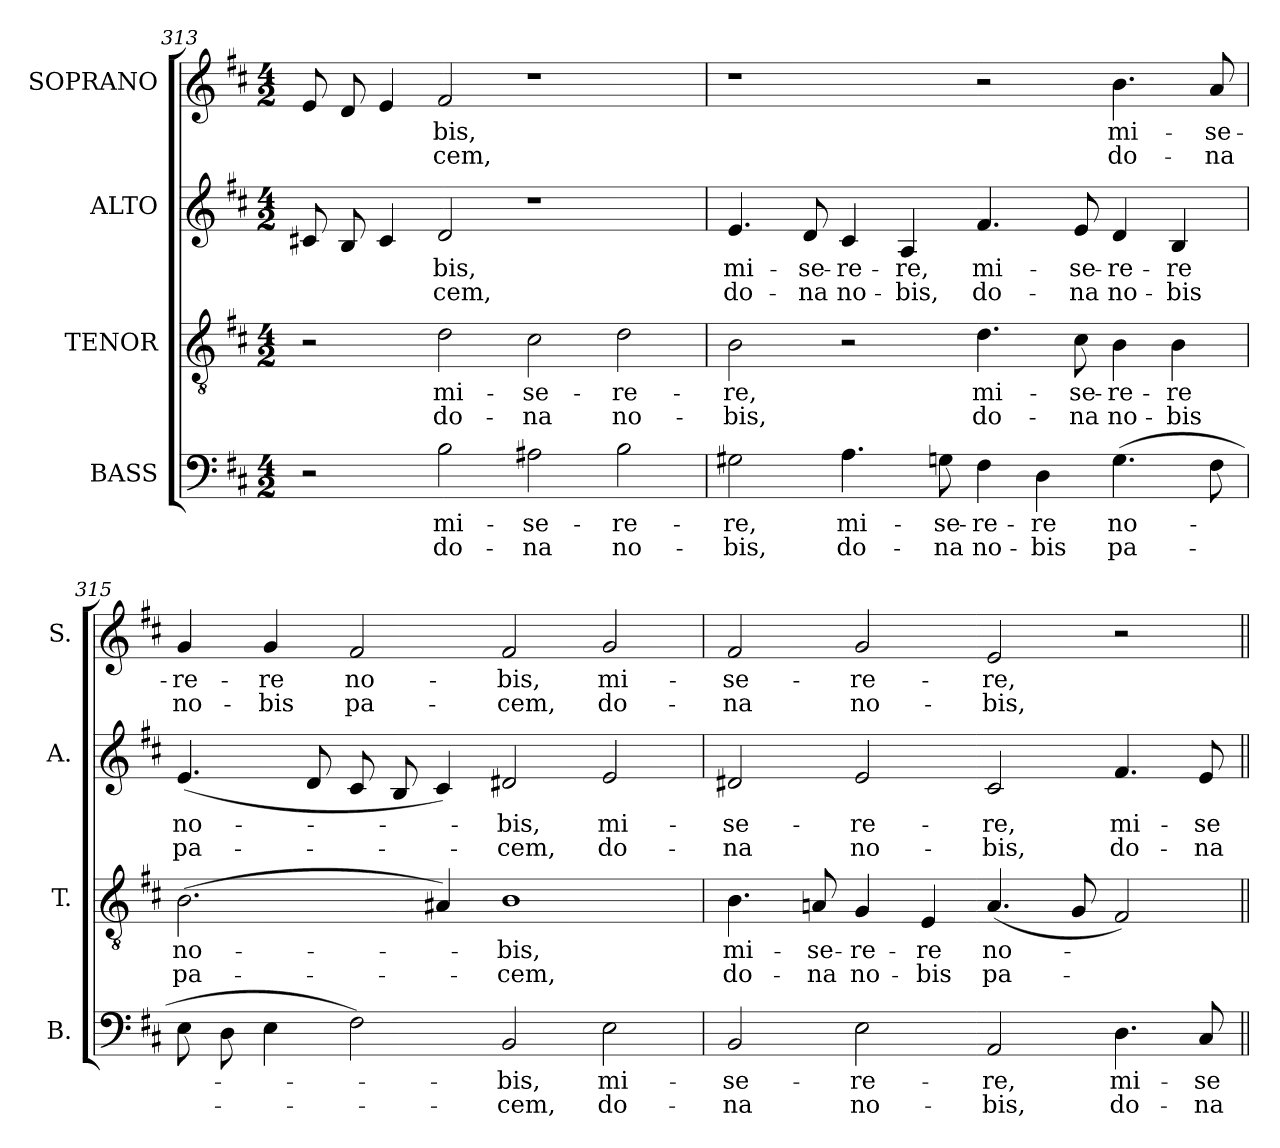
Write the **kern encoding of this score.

**kern	**text	**text	**kern	**text	**text	**kern	**text	**text	**kern	**text	**text
*part4	*part4	*part4	*part3	*part3	*part3	*part2	*part2	*part2	*part1	*part1	*part1
*staff4	*staff4	*staff4	*staff3	*staff3	*staff3	*staff2	*staff2	*staff2	*staff1	*staff1	*staff1
*I"BASS	*	*	*I"TENOR	*	*	*I"ALTO	*	*	*I"SOPRANO	*	*
*I'B.	*	*	*I'T.	*	*	*I'A.	*	*	*I'S.	*	*
*clefF4	*	*	*clefGv2	*	*	*clefG2	*	*	*clefG2	*	*
*	*	*	*ITrd7c12	*	*	*	*	*	*	*	*
*k[f#c#]	*	*	*k[f#c#]	*	*	*k[f#c#]	*	*	*k[f#c#]	*	*
*D:	*	*	*D:	*	*	*D:	*	*	*D:	*	*
*M4/2	*	*	*M4/2	*	*	*M4/2	*	*	*M4/2	*	*
=313	=313	=313	=313	=313	=313	=313	=313	=313	=313	=313	=313
2r	.	.	2r	.	.	8c#Xi/	.	.	8ei/	.	.
.	.	.	.	.	.	8Bi/	.	.	8di/	.	.
.	.	.	.	.	.	4c#i/	.	.	4ei/	.	.
!	!LO:LY:b:color=#000000	!LO:LY:b:color=#000000	!	!	!	!	!	!	!	!	!
!	!	!	!	!LO:LY:b:color=#000000	!LO:LY:b:color=#000000	!	!	!	!	!	!
!	!	!	!	!	!	!	!LO:LY:b:color=#000000	!LO:LY:b:color=#000000	!	!	!
!	!	!	!	!	!	!	!	!	!	!LO:LY:b:color=#000000	!LO:LY:b:color=#000000
2Bi\	mi-	do-	2Di\	mi-	do-	2di/	-bis,	-cem,	2f#i/	-bis,	-cem,
!	!LO:LY:b:color=#000000	!LO:LY:b:color=#000000	!	!	!	!	!	!	!	!	!
!	!	!	!	!LO:LY:b:color=#000000	!LO:LY:b:color=#000000	!	!	!	!	!	!
2A#Xi\	-se-	-na	2C#i\	-se-	-na	1r	.	.	1r	.	.
!	!LO:LY:b:color=#000000	!LO:LY:b:color=#000000	!	!	!	!	!	!	!	!	!
!	!	!	!	!LO:LY:b:color=#000000	!LO:LY:b:color=#000000	!	!	!	!	!	!
2Bi\	-re-	no-	2Di\	-re-	no-	.	.	.	.	.	.
=314	=314	=314	=314	=314	=314	=314	=314	=314	=314	=314	=314
!	!LO:LY:b:color=#000000	!LO:LY:b:color=#000000	!	!	!	!	!	!	!	!	!
!	!	!	!	!LO:LY:b:color=#000000	!LO:LY:b:color=#000000	!	!	!	!	!	!
!	!	!	!	!	!	!	!LO:LY:b:color=#000000	!LO:LY:b:color=#000000	!	!	!
2G#Xi\	-re,	-bis,	2BBi\	-re,	-bis,	4.ei/	mi-	do-	1r	.	.
!	!	!	!	!	!	!	!LO:LY:b:color=#000000	!LO:LY:b:color=#000000	!	!	!
.	.	.	.	.	.	8di/	-se-	-na	.	.	.
!	!LO:LY:b:color=#000000	!LO:LY:b:color=#000000	!	!	!	!	!	!	!	!	!
!	!	!	!	!	!	!	!LO:LY:b:color=#000000	!LO:LY:b:color=#000000	!	!	!
4.Ai\	mi-	do-	2r	.	.	4c#i/	-re-	no-	.	.	.
!	!	!	!	!	!	!	!LO:LY:b:color=#000000	!LO:LY:b:color=#000000	!	!	!
.	.	.	.	.	.	4Ai/	-re,	-bis,	.	.	.
!	!LO:LY:b:color=#000000	!LO:LY:b:color=#000000	!	!	!	!	!	!	!	!	!
8Gni\	-se-	-na	.	.	.	.	.	.	.	.	.
!	!LO:LY:b:color=#000000	!LO:LY:b:color=#000000	!	!	!	!	!	!	!	!	!
!	!	!	!	!LO:LY:b:color=#000000	!LO:LY:b:color=#000000	!	!	!	!	!	!
!	!	!	!	!	!	!	!LO:LY:b:color=#000000	!LO:LY:b:color=#000000	!	!	!
4F#i\	-re-	no-	4.Di\	mi-	do-	4.f#i/	mi-	do-	2r	.	.
!	!LO:LY:b:color=#000000	!LO:LY:b:color=#000000	!	!	!	!	!	!	!	!	!
4Di\	-re	-bis	.	.	.	.	.	.	.	.	.
!	!	!	!	!LO:LY:b:color=#000000	!LO:LY:b:color=#000000	!	!	!	!	!	!
!	!	!	!	!	!	!	!LO:LY:b:color=#000000	!LO:LY:b:color=#000000	!	!	!
.	.	.	8C#i\	-se-	-na	8ei/	-se-	-na	.	.	.
!	!LO:LY:b:color=#000000	!LO:LY:b:color=#000000	!	!	!	!	!	!	!	!	!
!	!	!	!	!LO:LY:b:color=#000000	!LO:LY:b:color=#000000	!	!	!	!	!	!
!	!	!	!	!	!	!	!LO:LY:b:color=#000000	!LO:LY:b:color=#000000	!	!	!
!	!	!	!	!	!	!	!	!	!	!LO:LY:b:color=#000000	!LO:LY:b:color=#000000
(4.Gi\	no-	pa-	4BBi\	-re-	no-	4di/	-re-	no-	4.bi\	mi-	do-
!	!	!	!	!LO:LY:b:color=#000000	!LO:LY:b:color=#000000	!	!	!	!	!	!
!	!	!	!	!	!	!	!LO:LY:b:color=#000000	!LO:LY:b:color=#000000	!	!	!
.	.	.	4BBi\	-re	-bis	4Bi/	-re	-bis	.	.	.
!	!	!	!	!	!	!	!	!	!	!LO:LY:b:color=#000000	!LO:LY:b:color=#000000
8F#i\	.	.	.	.	.	.	.	.	8ai/	-se-	-na
!!LO:LB:g=z
=315	=315	=315	=315	=315	=315	=315	=315	=315	=315	=315	=315
!	!	!	!	!LO:LY:b:color=#000000	!LO:LY:b:color=#000000	!	!	!	!	!	!
!	!	!	!	!	!	!	!LO:LY:b:color=#000000	!LO:LY:b:color=#000000	!	!	!
!	!	!	!	!	!	!	!	!	!	!LO:LY:b:color=#000000	!LO:LY:b:color=#000000
8Ei\	.	.	(2.BBi\	no-	pa-	(4.ei/	no-	pa-	4gi/	-re-	no-
8Di\	.	.	.	.	.	.	.	.	.	.	.
!	!	!	!	!	!	!	!	!	!	!LO:LY:b:color=#000000	!LO:LY:b:color=#000000
4Ei\	.	.	.	.	.	.	.	.	4gi/	-re	-bis
.	.	.	.	.	.	8di/	.	.	.	.	.
!	!	!	!	!	!	!	!	!	!	!LO:LY:b:color=#000000	!LO:LY:b:color=#000000
2F#i\)	.	.	.	.	.	8c#i/	.	.	2f#i/	no-	pa-
.	.	.	.	.	.	8Bi/	.	.	.	.	.
.	.	.	4AA#Xi/)	.	.	4c#i/)	.	.	.	.	.
!	!LO:LY:b:color=#000000	!LO:LY:b:color=#000000	!	!	!	!	!	!	!	!	!
!	!	!	!	!LO:LY:b:color=#000000	!LO:LY:b:color=#000000	!	!	!	!	!	!
!	!	!	!	!	!	!	!LO:LY:b:color=#000000	!LO:LY:b:color=#000000	!	!	!
!	!	!	!	!	!	!	!	!	!	!LO:LY:b:color=#000000	!LO:LY:b:color=#000000
2BBi/	-bis,	-cem,	1BBi	-bis,	-cem,	2d#Xi/	-bis,	-cem,	2f#i/	-bis,	-cem,
!	!LO:LY:b:color=#000000	!LO:LY:b:color=#000000	!	!	!	!	!	!	!	!	!
!	!	!	!	!	!	!	!LO:LY:b:color=#000000	!LO:LY:b:color=#000000	!	!	!
!	!	!	!	!	!	!	!	!	!	!LO:LY:b:color=#000000	!LO:LY:b:color=#000000
2Ei\	mi-	do-	.	.	.	2ei/	mi-	do-	2gi/	mi-	do-
=316	=316	=316	=316	=316	=316	=316	=316	=316	=316	=316	=316
!	!LO:LY:b:color=#000000	!LO:LY:b:color=#000000	!	!	!	!	!	!	!	!	!
!	!	!	!	!LO:LY:b:color=#000000	!LO:LY:b:color=#000000	!	!	!	!	!	!
!	!	!	!	!	!	!	!LO:LY:b:color=#000000	!LO:LY:b:color=#000000	!	!	!
!	!	!	!	!	!	!	!	!	!	!LO:LY:b:color=#000000	!LO:LY:b:color=#000000
2BBi/	-se-	-na	4.BBi\	mi-	do-	2d#Xi/	-se-	-na	2f#i/	-se-	-na
!	!	!	!	!LO:LY:b:color=#000000	!LO:LY:b:color=#000000	!	!	!	!	!	!
.	.	.	8AAni/	-se-	-na	.	.	.	.	.	.
!	!LO:LY:b:color=#000000	!LO:LY:b:color=#000000	!	!	!	!	!	!	!	!	!
!	!	!	!	!LO:LY:b:color=#000000	!LO:LY:b:color=#000000	!	!	!	!	!	!
!	!	!	!	!	!	!	!LO:LY:b:color=#000000	!LO:LY:b:color=#000000	!	!	!
!	!	!	!	!	!	!	!	!	!	!LO:LY:b:color=#000000	!LO:LY:b:color=#000000
2Ei\	-re-	no-	4GGi/	-re-	no-	2ei/	-re-	no-	2gi/	-re-	no-
!	!	!	!	!LO:LY:b:color=#000000	!LO:LY:b:color=#000000	!	!	!	!	!	!
.	.	.	4EEi/	-re	-bis	.	.	.	.	.	.
!	!LO:LY:b:color=#000000	!LO:LY:b:color=#000000	!	!	!	!	!	!	!	!	!
!	!	!	!	!LO:LY:b:color=#000000	!LO:LY:b:color=#000000	!	!	!	!	!	!
!	!	!	!	!	!	!	!LO:LY:b:color=#000000	!LO:LY:b:color=#000000	!	!	!
!	!	!	!	!	!	!	!	!	!	!LO:LY:b:color=#000000	!LO:LY:b:color=#000000
2AAi/	-re,	-bis,	(4.AAi/	no-	pa-	2c#i/	-re,	-bis,	2ei/	-re,	-bis,
.	.	.	8GGi/	.	.	.	.	.	.	.	.
!	!LO:LY:b:color=#000000	!LO:LY:b:color=#000000	!	!	!	!	!	!	!	!	!
!	!	!	!	!	!	!	!LO:LY:b:color=#000000	!LO:LY:b:color=#000000	!	!	!
4.Di\	mi-	do-	2FF#i/)	.	.	4.f#i/	mi-	do-	2r	.	.
!	!LO:LY:b:color=#000000	!LO:LY:b:color=#000000	!	!	!	!	!	!	!	!	!
!	!	!	!	!	!	!	!LO:LY:b:color=#000000	!LO:LY:b:color=#000000	!	!	!
8C#i/	-se-	-na	.	.	.	8ei/	-se-	-na	.	.	.
=||	=||	=||	=||	=||	=||	=||	=||	=||	=||	=||	=||
*-	*-	*-	*-	*-	*-	*-	*-	*-	*-	*-	*-
